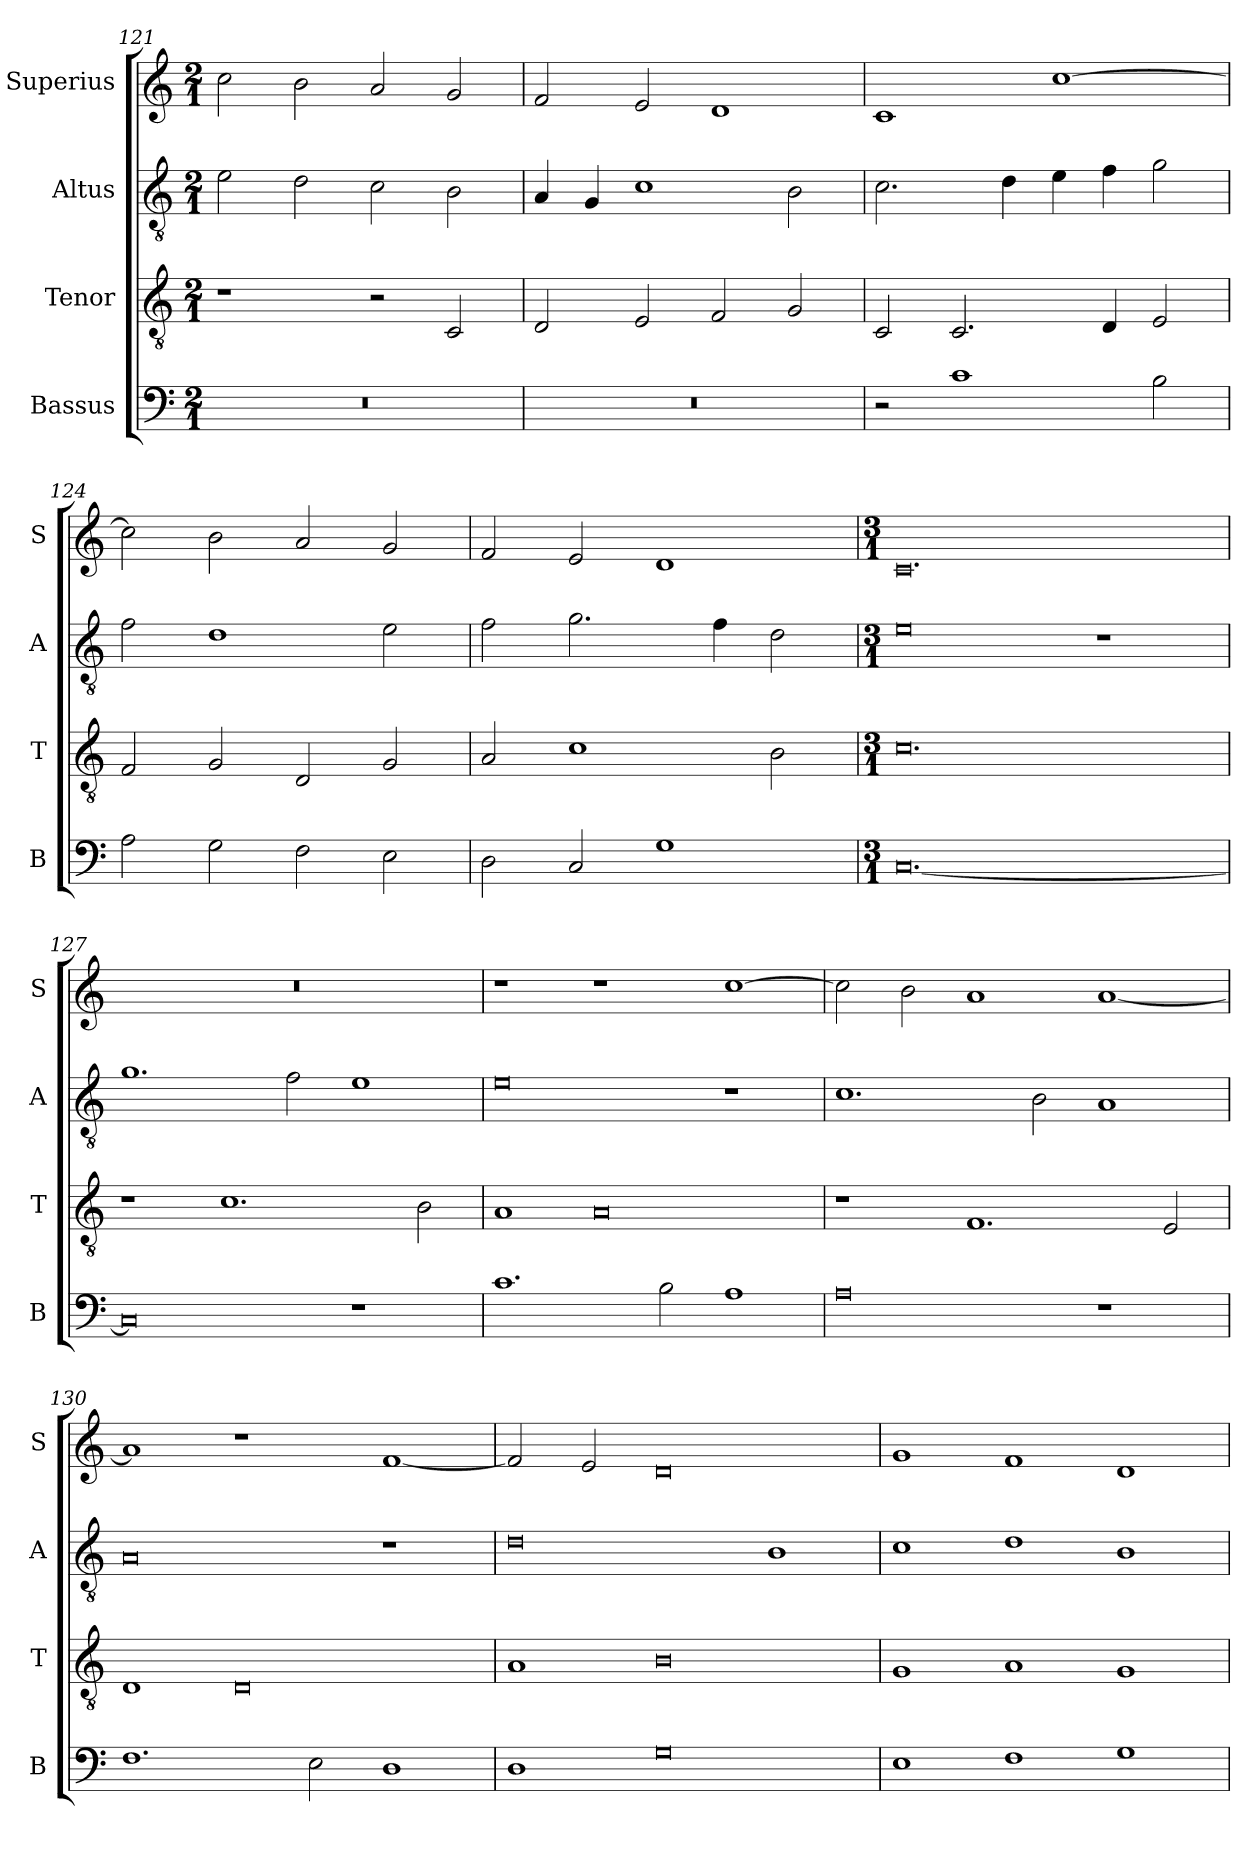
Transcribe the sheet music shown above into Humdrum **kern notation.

**kern	**kern	**kern	**kern
*part4	*part3	*part2	*part1
*staff4	*staff3	*staff2	*staff1
*I"Bassus	*I"Tenor	*I"Altus	*I"Superius
*I'B	*I'T	*I'A	*I'S
*clefF4	*clefGv2	*clefGv2	*clefG2
*k[]	*k[]	*k[]	*k[]
*M2/1	*M2/1	*M2/1	*M2/1
=121	=121	=121	=121
0r	1r	2e\	2cc\
.	.	2d\	2b\
.	2r	2c\	2a/
.	2C/	2B\	2g/
=122	=122	=122	=122
0r	2D/	4A/	2f/
.	.	4G/	.
.	2E/	1c	2e/
.	2F/	.	1d
.	2G/	2B\	.
=123	=123	=123	=123
2r	2C/	2.c\	1c
1c	2.C/	.	.
.	.	4d\	.
.	.	4e\	[1cc
.	4D/	4f\	.
2B\	2E/	2g\	.
=124	=124	=124	=124
2A\	2F/	2f\	2cc\]
2G\	2G/	1d	2b\
2F\	2D/	.	2a/
2E\	2G/	2e\	2g/
=125	=125	=125	=125
2D\	2A/	2f\	2f/
2C/	1c	2.g\	2e/
1G	.	.	1d
.	.	4f\	.
.	2B\	2d\	.
=126	=126	=126	=126
*M3/1	*M3/1	*M3/1	*M3/1
[0.C	0.c	0e	0.c
.	.	1r	.
=127	=127	=127	=127
0C]	1r	1.g	0.r
.	1.c	.	.
.	.	2f\	.
1r	.	1e	.
.	2B\	.	.
=128	=128	=128	=128
1.c	1A	0e	1r
.	0A	.	1r
2B\	.	.	.
1A	.	1r	[1cc
=129	=129	=129	=129
0A	1r	1.c	2cc\]
.	.	.	2b\
.	1.F	.	1a
.	.	2B\	.
1r	.	1A	[1a
.	2E/	.	.
=130	=130	=130	=130
1.F	1D	0A	1a]
.	0D	.	1r
2E\	.	.	.
1D	.	1r	[1f
=131	=131	=131	=131
1D	1A	0d	2f/]
.	.	.	2e/
0G	0B	.	0d
.	.	1B	.
=132	=132	=132	=132
1E	1G	1c	1g
1F	1A	1d	1f
1G	1G	1B	1d
=	=	=	=
*-	*-	*-	*-
